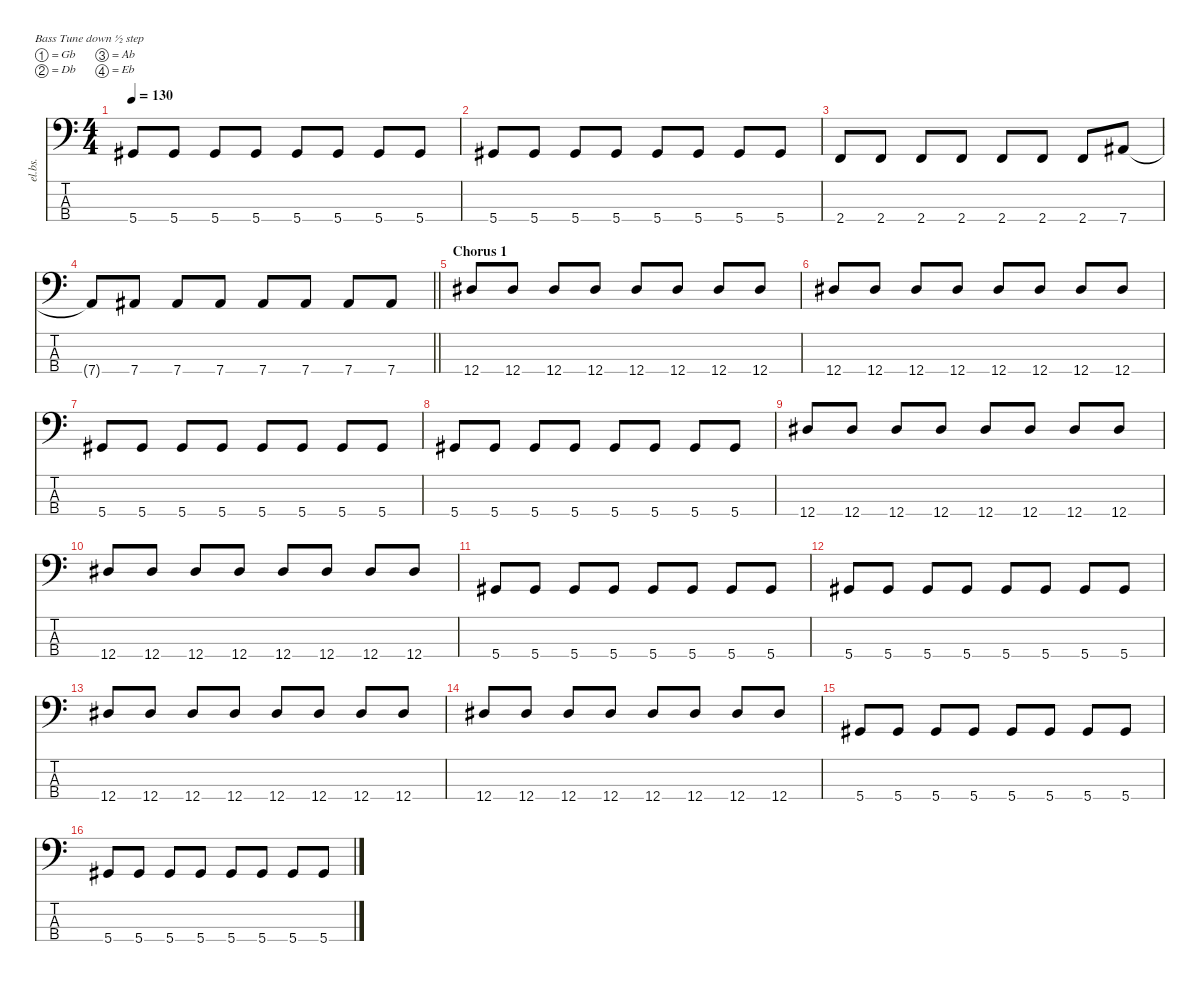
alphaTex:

\defaultSystemsLayout 4
\hideDynamics
\bracketExtendMode nobrackets
\otherSystemsTrackNameOrientation horizontal
\track ("D'Arcy" "el.bs.") {instrument electricbasspick}
\staff {score tabs}
\tuning (Gb2 Db2 Ab1 Eb1)
\ts (4 4)
\tempo 130
\clef f4
\ks c
5.4{acc #}.8{dy f beam Up} 5.4{acc #}.8{beam Up} 5.4{acc #}.8{beam Up} 5.4{acc #}.8{beam Up} 5.4{acc #}.8{beam Up} 5.4{acc #}.8{beam Up} 5.4{acc #}.8{beam Up} 5.4{acc #}.8{beam Up} |
5.4{acc #}.8{beam Up} 5.4{acc #}.8{beam Up} 5.4{acc #}.8{beam Up} 5.4{acc #}.8{beam Up} 5.4{acc #}.8{beam Up} 5.4{acc #}.8{beam Up} 5.4{acc #}.8{beam Up} 5.4{acc #}.8{beam Up} |
2.4.8{beam Up} 2.4.8{beam Up} 2.4.8{beam Up} 2.4.8{beam Up} 2.4.8{beam Up} 2.4.8{beam Up} 2.4.8{beam Up} 7.4{acc #}.8{beam Up} |
\barLineRight lightlight
7.4{t acc #}.8{beam Up} 7.4{acc #}.8{beam Up} 7.4{acc #}.8{beam Up} 7.4{acc #}.8{beam Up} 7.4{acc #}.8{beam Up} 7.4{acc #}.8{beam Up} 7.4{acc #}.8{beam Up} 7.4{acc #}.8{beam Up} |
\section ("" "Chorus 1")
12.4{acc #}.8{beam Up} 12.4{acc #}.8{beam Up} 12.4{acc #}.8{beam Up} 12.4{acc #}.8{beam Up} 12.4{acc #}.8{beam Up} 12.4{acc #}.8{beam Up} 12.4{acc #}.8{beam Up} 12.4{acc #}.8{beam Up} |
12.4{acc #}.8{beam Up} 12.4{acc #}.8{beam Up} 12.4{acc #}.8{beam Up} 12.4{acc #}.8{beam Up} 12.4{acc #}.8{beam Up} 12.4{acc #}.8{beam Up} 12.4{acc #}.8{beam Up} 12.4{acc #}.8{beam Up} |
5.4{acc #}.8{beam Up} 5.4{acc #}.8{beam Up} 5.4{acc #}.8{beam Up} 5.4{acc #}.8{beam Up} 5.4{acc #}.8{beam Up} 5.4{acc #}.8{beam Up} 5.4{acc #}.8{beam Up} 5.4{acc #}.8{beam Up} |
5.4{acc #}.8{beam Up} 5.4{acc #}.8{beam Up} 5.4{acc #}.8{beam Up} 5.4{acc #}.8{beam Up} 5.4{acc #}.8{beam Up} 5.4{acc #}.8{beam Up} 5.4{acc #}.8{beam Up} 5.4{acc #}.8{beam Up} |
12.4{acc #}.8{beam Up} 12.4{acc #}.8{beam Up} 12.4{acc #}.8{beam Up} 12.4{acc #}.8{beam Up} 12.4{acc #}.8{beam Up} 12.4{acc #}.8{beam Up} 12.4{acc #}.8{beam Up} 12.4{acc #}.8{beam Up} |
12.4{acc #}.8{beam Up} 12.4{acc #}.8{beam Up} 12.4{acc #}.8{beam Up} 12.4{acc #}.8{beam Up} 12.4{acc #}.8{beam Up} 12.4{acc #}.8{beam Up} 12.4{acc #}.8{beam Up} 12.4{acc #}.8{beam Up} |
5.4{acc #}.8{beam Up} 5.4{acc #}.8{beam Up} 5.4{acc #}.8{beam Up} 5.4{acc #}.8{beam Up} 5.4{acc #}.8{beam Up} 5.4{acc #}.8{beam Up} 5.4{acc #}.8{beam Up} 5.4{acc #}.8{beam Up} |
5.4{acc #}.8{beam Up} 5.4{acc #}.8{beam Up} 5.4{acc #}.8{beam Up} 5.4{acc #}.8{beam Up} 5.4{acc #}.8{beam Up} 5.4{acc #}.8{beam Up} 5.4{acc #}.8{beam Up} 5.4{acc #}.8{beam Up} |
12.4{acc #}.8{beam Up} 12.4{acc #}.8{beam Up} 12.4{acc #}.8{beam Up} 12.4{acc #}.8{beam Up} 12.4{acc #}.8{beam Up} 12.4{acc #}.8{beam Up} 12.4{acc #}.8{beam Up} 12.4{acc #}.8{beam Up} |
12.4{acc #}.8{beam Up} 12.4{acc #}.8{beam Up} 12.4{acc #}.8{beam Up} 12.4{acc #}.8{beam Up} 12.4{acc #}.8{beam Up} 12.4{acc #}.8{beam Up} 12.4{acc #}.8{beam Up} 12.4{acc #}.8{beam Up} |
5.4{acc #}.8{beam Up} 5.4{acc #}.8{beam Up} 5.4{acc #}.8{beam Up} 5.4{acc #}.8{beam Up} 5.4{acc #}.8{beam Up} 5.4{acc #}.8{beam Up} 5.4{acc #}.8{beam Up} 5.4{acc #}.8{beam Up} |
5.4{acc #}.8{beam Up} 5.4{acc #}.8{beam Up} 5.4{acc #}.8{beam Up} 5.4{acc #}.8{beam Up} 5.4{acc #}.8{beam Up} 5.4{acc #}.8{beam Up} 5.4{acc #}.8{beam Up} 5.4{acc #}.8{beam Up}
